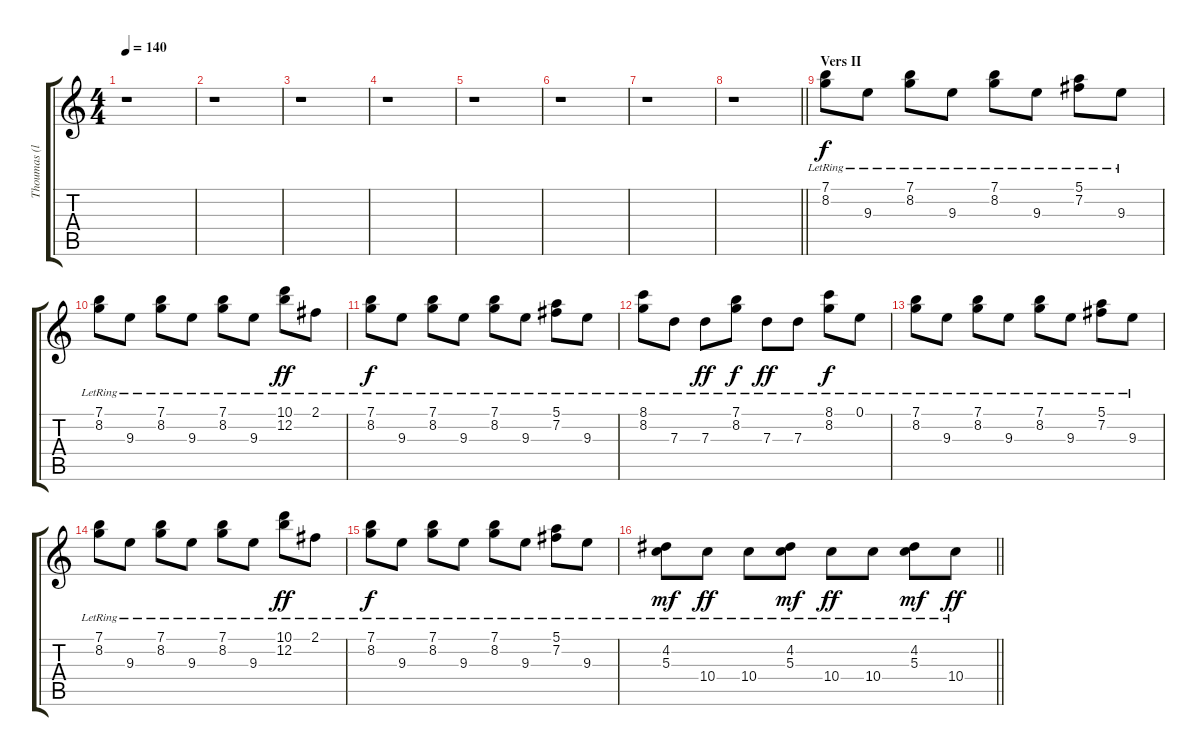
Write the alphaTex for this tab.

\track ("Thoumas (leads)" "Thoumas (l") {instrument brightacousticpiano}
\staff {score tabs}
\tuning (E5 B4 G4 D4 A3 E3) {hide}
\ts (4 4)
\tempo 140
\clef g2
\ks aminor
r.1{dy mf} |
r.1 |
r.1 |
r.1 |
r.1 |
r.1 |
r.1 |
\barLineRight lightlight
r.1 |
\section ("" "Vers II")
(7.1{lr} 8.2{lr}).8{dy f volume 15 instrument brightacousticpiano} 9.3{lr}.8 (7.1{lr} 8.2{lr}).8 9.3{lr}.8 (7.1{lr} 8.2{lr}).8 9.3{lr}.8 (5.1{lr} 7.2{lr}).8 9.3{lr}.8 |
(7.1{lr} 8.2{lr}).8 9.3{lr}.8 (7.1{lr} 8.2{lr}).8 9.3{lr}.8 (7.1{lr} 8.2{lr}).8 9.3{lr}.8 (10.1{lr} 12.2{lr}).8{dy ff} 2.1{lr}.8 |
(7.1{lr} 8.2{lr}).8{dy f} 9.3{lr}.8 (7.1{lr} 8.2{lr}).8 9.3{lr}.8 (7.1{lr} 8.2{lr}).8 9.3{lr}.8 (5.1{lr} 7.2{lr}).8 9.3{lr}.8 |
(8.1{lr} 8.2{lr}).8 7.3{lr}.8 7.3{lr}.8{dy ff} (7.1{lr} 8.2{lr}).8{dy f} 7.3{lr}.8{dy ff} 7.3{lr}.8 (8.1{lr} 8.2{lr}).8{dy f} 0.1{lr}.8 |
(7.1{lr} 8.2{lr}).8 9.3{lr}.8 (7.1{lr} 8.2{lr}).8 9.3{lr}.8 (7.1{lr} 8.2{lr}).8 9.3{lr}.8 (5.1{lr} 7.2{lr}).8 9.3{lr}.8 |
(7.1{lr} 8.2{lr}).8 9.3{lr}.8 (7.1{lr} 8.2{lr}).8 9.3{lr}.8 (7.1{lr} 8.2{lr}).8 9.3{lr}.8 (10.1{lr} 12.2{lr}).8{dy ff} 2.1{lr}.8 |
(7.1{lr} 8.2{lr}).8{dy f} 9.3{lr}.8 (7.1{lr} 8.2{lr}).8 9.3{lr}.8 (7.1{lr} 8.2{lr}).8 9.3{lr}.8 (5.1{lr} 7.2{lr}).8 9.3{lr}.8 |
\barLineRight lightlight
(4.2{lr} 5.3{lr}).8{dy mf} 10.4{lr}.8{dy ff} 10.4{lr}.8 (4.2{lr} 5.3{lr}).8{dy mf} 10.4{lr}.8{dy ff} 10.4{lr}.8 (4.2{lr} 5.3{lr}).8{dy mf} 10.4{lr}.8{dy ff}
